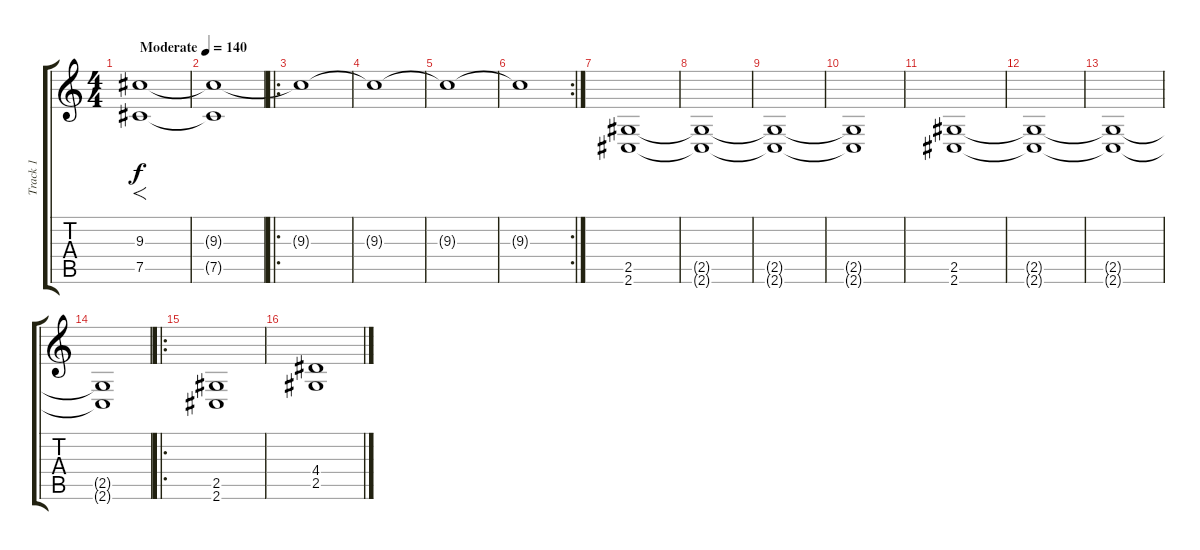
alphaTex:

\track ("Track 1" "Track 1") {instrument distortionguitar}
\staff {score tabs}
\tuning (Db4 Ab3 E3 B2 Gb2 B1) {hide}
\ts (4 4)
\tempo (140 "Moderate")
\clef g2
\ks c
(9.3 7.5).1{f dy f instrument distortionguitar} |
(9.3{t} 7.5{t}).1 |
\ro
9.3{t}.1{volume 6} |
9.3{t}.1 |
9.3{t}.1 |
\rc 2
9.3{t}.1 |
(2.5 2.6).1{volume 13} |
(2.5{t} 2.6{t}).1 |
(2.5{t} 2.6{t}).1 |
(2.5{t} 2.6{t}).1 |
(2.5 2.6).1 |
(2.5{t} 2.6{t}).1 |
(2.5{t} 2.6{t}).1 |
(2.5{t} 2.6{t}).1 |
\ro
(2.5 2.6).1 |
(4.4 2.5).1
